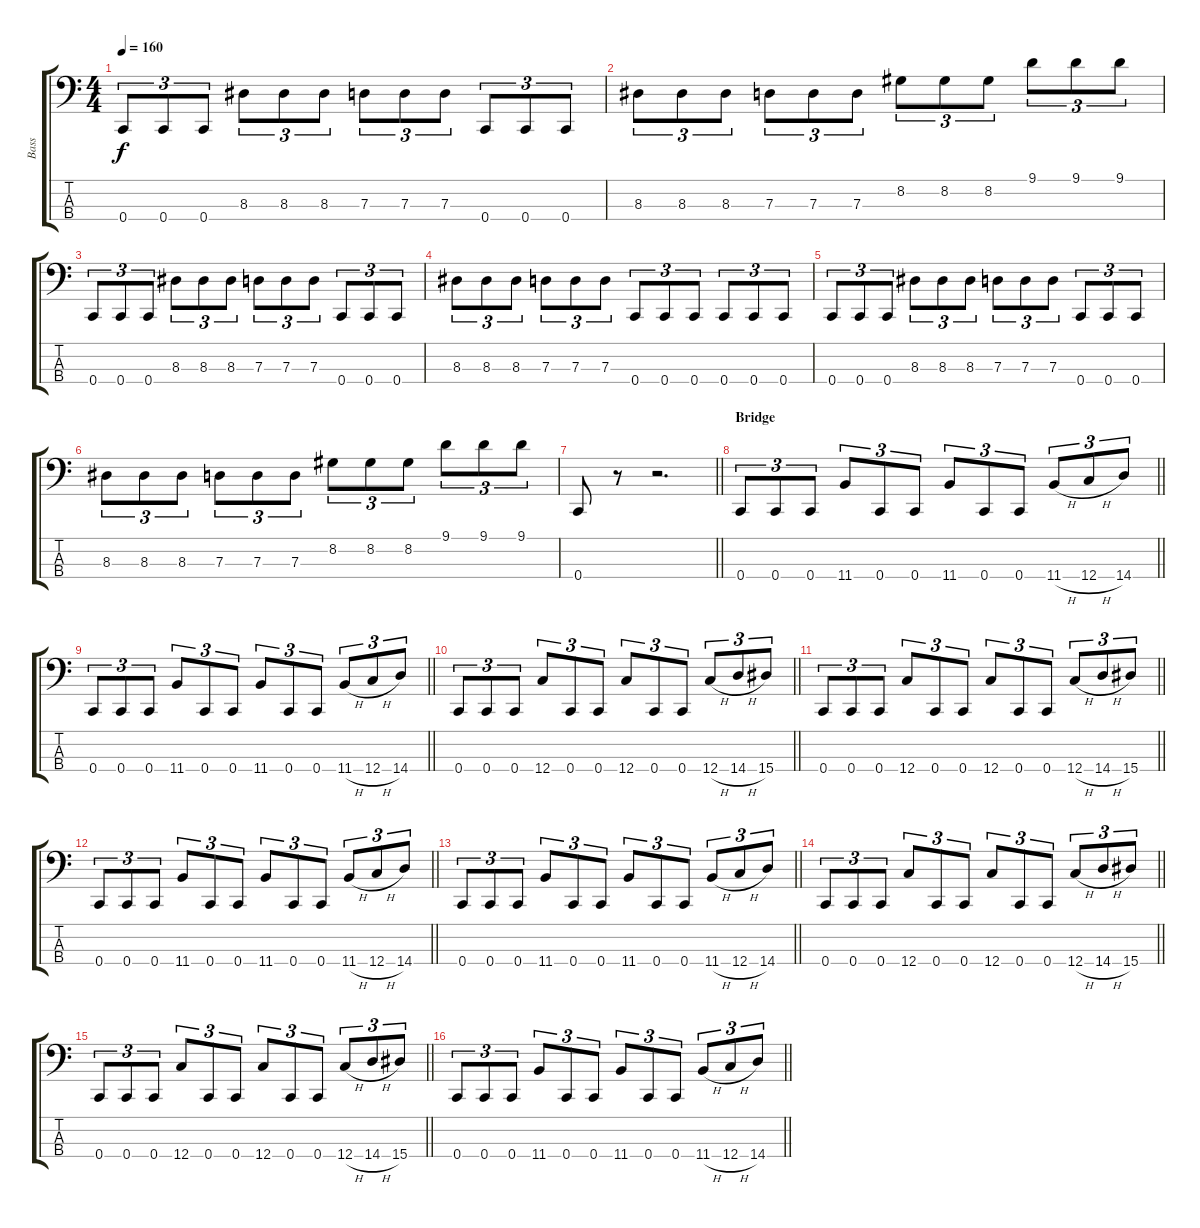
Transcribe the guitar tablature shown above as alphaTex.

\track ("Bass" "Bass") {instrument electricbassfinger}
\staff {score tabs}
\tuning (F2 C2 G1 C1) {hide}
\ts (4 4)
\tempo 160
\clef f4
\ks c
0.4.8{tu (3 2) dy f} 0.4.8{tu (3 2)} 0.4.8{tu (3 2)} 8.3.8{tu (3 2)} 8.3.8{tu (3 2)} 8.3.8{tu (3 2)} 7.3.8{tu (3 2)} 7.3.8{tu (3 2)} 7.3.8{tu (3 2)} 0.4.8{tu (3 2)} 0.4.8{tu (3 2)} 0.4.8{tu (3 2)} |
8.3.8{tu (3 2)} 8.3.8{tu (3 2)} 8.3.8{tu (3 2)} 7.3.8{tu (3 2)} 7.3.8{tu (3 2)} 7.3.8{tu (3 2)} 8.2.8{tu (3 2)} 8.2.8{tu (3 2)} 8.2.8{tu (3 2)} 9.1.8{tu (3 2)} 9.1.8{tu (3 2)} 9.1.8{tu (3 2)} |
0.4.8{tu (3 2)} 0.4.8{tu (3 2)} 0.4.8{tu (3 2)} 8.3.8{tu (3 2)} 8.3.8{tu (3 2)} 8.3.8{tu (3 2)} 7.3.8{tu (3 2)} 7.3.8{tu (3 2)} 7.3.8{tu (3 2)} 0.4.8{tu (3 2)} 0.4.8{tu (3 2)} 0.4.8{tu (3 2)} |
8.3.8{tu (3 2)} 8.3.8{tu (3 2)} 8.3.8{tu (3 2)} 7.3.8{tu (3 2)} 7.3.8{tu (3 2)} 7.3.8{tu (3 2)} 0.4.8{tu (3 2)} 0.4.8{tu (3 2)} 0.4.8{tu (3 2)} 0.4.8{tu (3 2)} 0.4.8{tu (3 2)} 0.4.8{tu (3 2)} |
0.4.8{tu (3 2)} 0.4.8{tu (3 2)} 0.4.8{tu (3 2)} 8.3.8{tu (3 2)} 8.3.8{tu (3 2)} 8.3.8{tu (3 2)} 7.3.8{tu (3 2)} 7.3.8{tu (3 2)} 7.3.8{tu (3 2)} 0.4.8{tu (3 2)} 0.4.8{tu (3 2)} 0.4.8{tu (3 2)} |
8.3.8{tu (3 2)} 8.3.8{tu (3 2)} 8.3.8{tu (3 2)} 7.3.8{tu (3 2)} 7.3.8{tu (3 2)} 7.3.8{tu (3 2)} 8.2.8{tu (3 2)} 8.2.8{tu (3 2)} 8.2.8{tu (3 2)} 9.1.8{tu (3 2)} 9.1.8{tu (3 2)} 9.1.8{tu (3 2)} |
\barLineRight lightlight
0.4.8 r.8 r.2{d} |
\section ("" "Bridge")
\barLineRight lightlight
0.4.8{tu (3 2)} 0.4.8{tu (3 2)} 0.4.8{tu (3 2)} 11.4.8{tu (3 2)} 0.4.8{tu (3 2)} 0.4.8{tu (3 2)} 11.4.8{tu (3 2)} 0.4.8{tu (3 2)} 0.4.8{tu (3 2)} 11.4{h}.8{tu (3 2)} 12.4{h}.8{tu (3 2)} 14.4.8{tu (3 2)} |
\barLineRight lightlight
0.4.8{tu (3 2)} 0.4.8{tu (3 2)} 0.4.8{tu (3 2)} 11.4.8{tu (3 2)} 0.4.8{tu (3 2)} 0.4.8{tu (3 2)} 11.4.8{tu (3 2)} 0.4.8{tu (3 2)} 0.4.8{tu (3 2)} 11.4{h}.8{tu (3 2)} 12.4{h}.8{tu (3 2)} 14.4.8{tu (3 2)} |
\barLineRight lightlight
0.4.8{tu (3 2)} 0.4.8{tu (3 2)} 0.4.8{tu (3 2)} 12.4.8{tu (3 2)} 0.4.8{tu (3 2)} 0.4.8{tu (3 2)} 12.4.8{tu (3 2)} 0.4.8{tu (3 2)} 0.4.8{tu (3 2)} 12.4{h}.8{tu (3 2)} 14.4{h}.8{tu (3 2)} 15.4.8{tu (3 2)} |
\barLineRight lightlight
0.4.8{tu (3 2)} 0.4.8{tu (3 2)} 0.4.8{tu (3 2)} 12.4.8{tu (3 2)} 0.4.8{tu (3 2)} 0.4.8{tu (3 2)} 12.4.8{tu (3 2)} 0.4.8{tu (3 2)} 0.4.8{tu (3 2)} 12.4{h}.8{tu (3 2)} 14.4{h}.8{tu (3 2)} 15.4.8{tu (3 2)} |
\barLineRight lightlight
0.4.8{tu (3 2)} 0.4.8{tu (3 2)} 0.4.8{tu (3 2)} 11.4.8{tu (3 2)} 0.4.8{tu (3 2)} 0.4.8{tu (3 2)} 11.4.8{tu (3 2)} 0.4.8{tu (3 2)} 0.4.8{tu (3 2)} 11.4{h}.8{tu (3 2)} 12.4{h}.8{tu (3 2)} 14.4.8{tu (3 2)} |
\barLineRight lightlight
0.4.8{tu (3 2)} 0.4.8{tu (3 2)} 0.4.8{tu (3 2)} 11.4.8{tu (3 2)} 0.4.8{tu (3 2)} 0.4.8{tu (3 2)} 11.4.8{tu (3 2)} 0.4.8{tu (3 2)} 0.4.8{tu (3 2)} 11.4{h}.8{tu (3 2)} 12.4{h}.8{tu (3 2)} 14.4.8{tu (3 2)} |
\barLineRight lightlight
0.4.8{tu (3 2)} 0.4.8{tu (3 2)} 0.4.8{tu (3 2)} 12.4.8{tu (3 2)} 0.4.8{tu (3 2)} 0.4.8{tu (3 2)} 12.4.8{tu (3 2)} 0.4.8{tu (3 2)} 0.4.8{tu (3 2)} 12.4{h}.8{tu (3 2)} 14.4{h}.8{tu (3 2)} 15.4.8{tu (3 2)} |
\barLineRight lightlight
0.4.8{tu (3 2)} 0.4.8{tu (3 2)} 0.4.8{tu (3 2)} 12.4.8{tu (3 2)} 0.4.8{tu (3 2)} 0.4.8{tu (3 2)} 12.4.8{tu (3 2)} 0.4.8{tu (3 2)} 0.4.8{tu (3 2)} 12.4{h}.8{tu (3 2)} 14.4{h}.8{tu (3 2)} 15.4.8{tu (3 2)} |
\barLineRight lightlight
0.4.8{tu (3 2)} 0.4.8{tu (3 2)} 0.4.8{tu (3 2)} 11.4.8{tu (3 2)} 0.4.8{tu (3 2)} 0.4.8{tu (3 2)} 11.4.8{tu (3 2)} 0.4.8{tu (3 2)} 0.4.8{tu (3 2)} 11.4{h}.8{tu (3 2)} 12.4{h}.8{tu (3 2)} 14.4.8{tu (3 2)}
